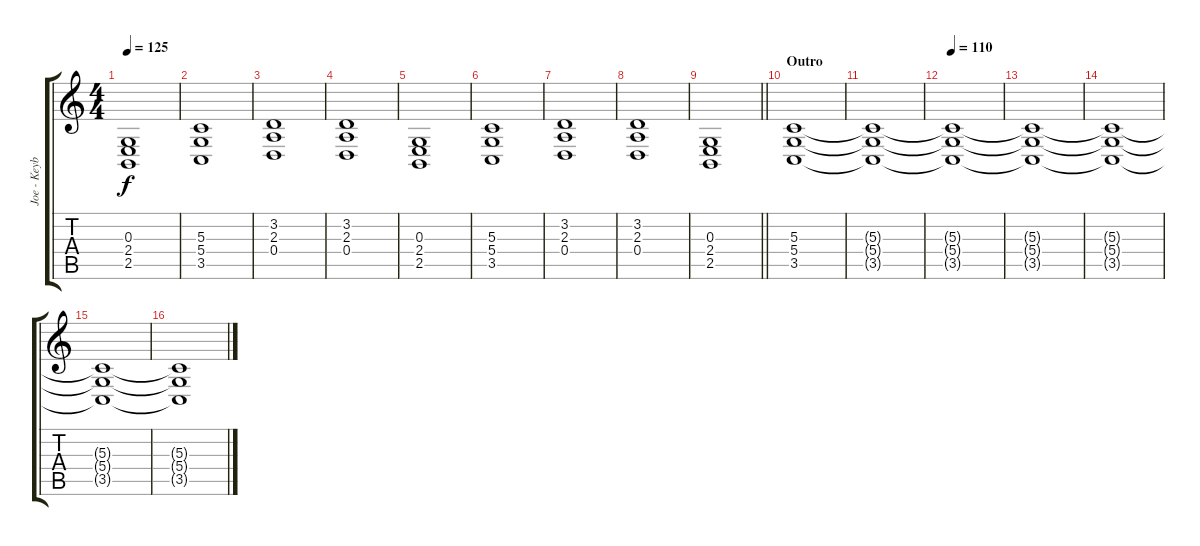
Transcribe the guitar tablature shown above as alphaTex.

\track ("Joe - Keyboards" "Joe - Keyb") {instrument lead1square}
\staff {score tabs}
\tuning (E4 B3 G3 D3 A2 E2) {hide}
\ts (4 4)
\tempo 125
\clef g2
\ks c
(0.3 2.4 2.5).1{dy f} |
(5.3 5.4 3.5).1 |
(3.2 2.3 0.4).1 |
(3.2 2.3 0.4).1 |
(0.3 2.4 2.5).1 |
(5.3 5.4 3.5).1 |
(3.2 2.3 0.4).1 |
(3.2 2.3 0.4).1 |
\barLineRight lightlight
(0.3 2.4 2.5).1 |
\section ("" "Outro")
(5.3 5.4 3.5).1 |
(5.3{t} 5.4{t} 3.5{t}).1 |
\tempo 110
(5.3{t} 5.4{t} 3.5{t}).1 |
(5.3{t} 5.4{t} 3.5{t}).1 |
(5.3{t} 5.4{t} 3.5{t}).1 |
(5.3{t} 5.4{t} 3.5{t}).1 |
(5.3{t} 5.4{t} 3.5{t}).1
